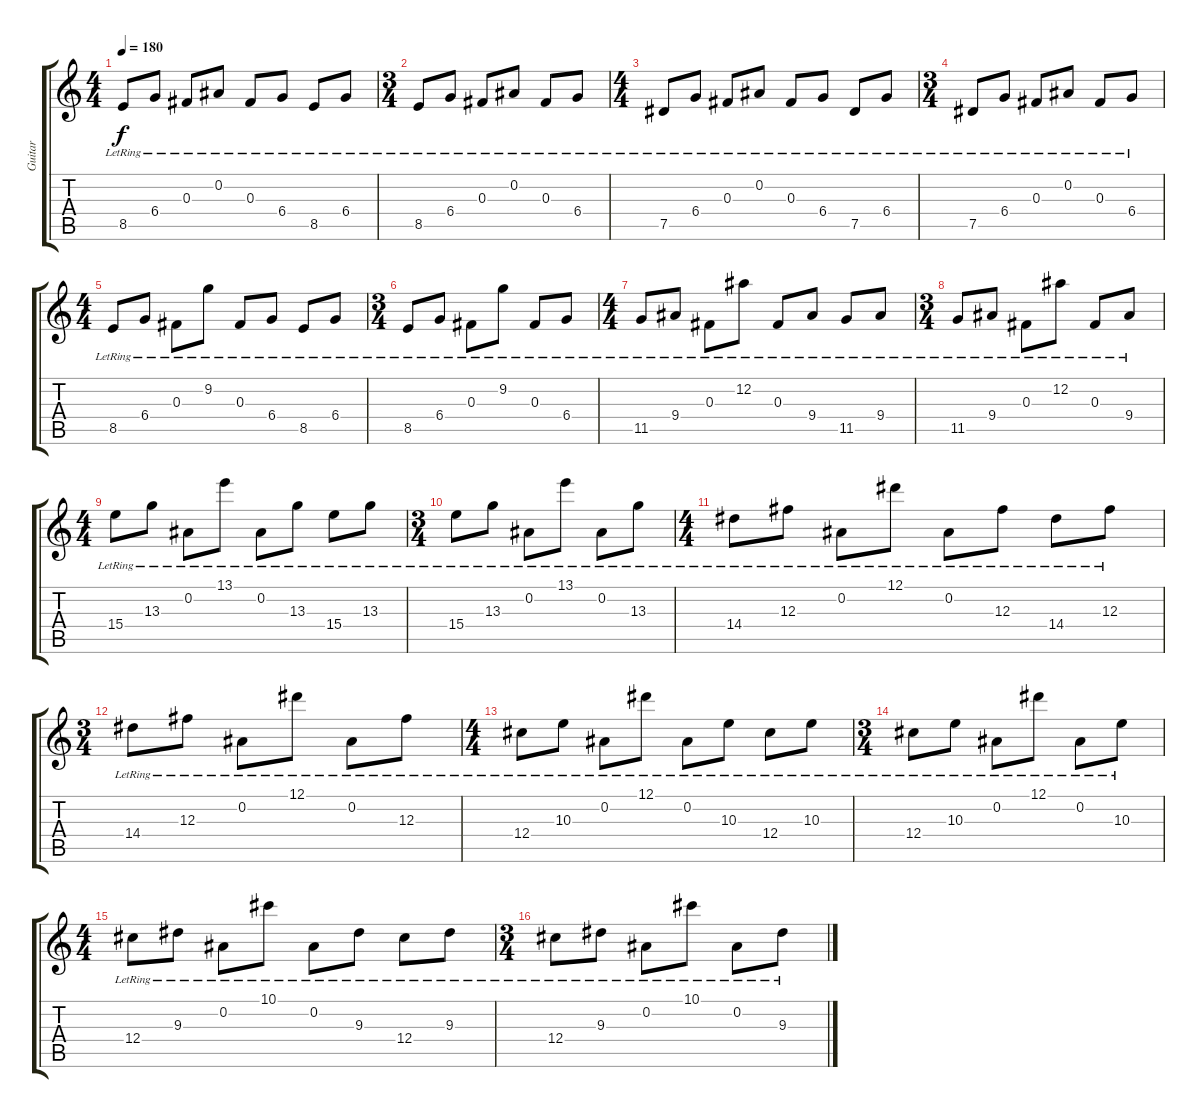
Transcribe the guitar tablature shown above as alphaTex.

\track ("Guitar" "Guitar") {instrument electricguitarclean}
\staff {score tabs}
\tuning (Eb4 Bb3 Gb3 Db3 Ab2 Eb2) {hide}
\ts (4 4)
\tempo 180
\clef g2
\ks c
8.5{lr}.8{dy f instrument electricguitarclean} 6.4{lr}.8 0.3{lr}.8 0.2{lr}.8 0.3{lr}.8 6.4{lr}.8 8.5{lr}.8 6.4{lr}.8 |
\ts (3 4)
8.5{lr}.8 6.4{lr}.8 0.3{lr}.8 0.2{lr}.8 0.3{lr}.8 6.4{lr}.8 |
\ts (4 4)
7.5{lr}.8 6.4{lr}.8 0.3{lr}.8 0.2{lr}.8 0.3{lr}.8 6.4{lr}.8 7.5{lr}.8 6.4{lr}.8 |
\ts (3 4)
7.5{lr}.8 6.4{lr}.8 0.3{lr}.8 0.2{lr}.8 0.3{lr}.8 6.4{lr}.8 |
\ts (4 4)
8.5{lr}.8 6.4{lr}.8 0.3{lr}.8 9.2{lr}.8 0.3{lr}.8 6.4{lr}.8 8.5{lr}.8 6.4{lr}.8 |
\ts (3 4)
8.5{lr}.8 6.4{lr}.8 0.3{lr}.8 9.2{lr}.8 0.3{lr}.8 6.4{lr}.8 |
\ts (4 4)
11.5{lr}.8 9.4{lr}.8 0.3{lr}.8 12.2{lr}.8 0.3{lr}.8 9.4{lr}.8 11.5{lr}.8 9.4{lr}.8 |
\ts (3 4)
11.5{lr}.8 9.4{lr}.8 0.3{lr}.8 12.2{lr}.8 0.3{lr}.8 9.4{lr}.8 |
\ts (4 4)
15.4{lr}.8 13.3{lr}.8 0.2{lr}.8 13.1{lr}.8 0.2{lr}.8 13.3{lr}.8 15.4{lr}.8 13.3{lr}.8 |
\ts (3 4)
15.4{lr}.8 13.3{lr}.8 0.2{lr}.8 13.1{lr}.8 0.2{lr}.8 13.3{lr}.8 |
\ts (4 4)
14.4{lr}.8 12.3{lr}.8 0.2{lr}.8 12.1{lr}.8 0.2{lr}.8 12.3{lr}.8 14.4{lr}.8 12.3{lr}.8 |
\ts (3 4)
14.4{lr}.8 12.3{lr}.8 0.2{lr}.8 12.1{lr}.8 0.2{lr}.8 12.3{lr}.8 |
\ts (4 4)
12.4{lr}.8 10.3{lr}.8 0.2{lr}.8 12.1{lr}.8 0.2{lr}.8 10.3{lr}.8 12.4{lr}.8 10.3{lr}.8 |
\ts (3 4)
12.4{lr}.8 10.3{lr}.8 0.2{lr}.8 12.1{lr}.8 0.2{lr}.8 10.3{lr}.8 |
\ts (4 4)
12.4{lr}.8 9.3{lr}.8 0.2{lr}.8 10.1{lr}.8 0.2{lr}.8 9.3{lr}.8 12.4{lr}.8 9.3{lr}.8 |
\ts (3 4)
12.4{lr}.8 9.3{lr}.8 0.2{lr}.8 10.1{lr}.8 0.2{lr}.8 9.3{lr}.8
